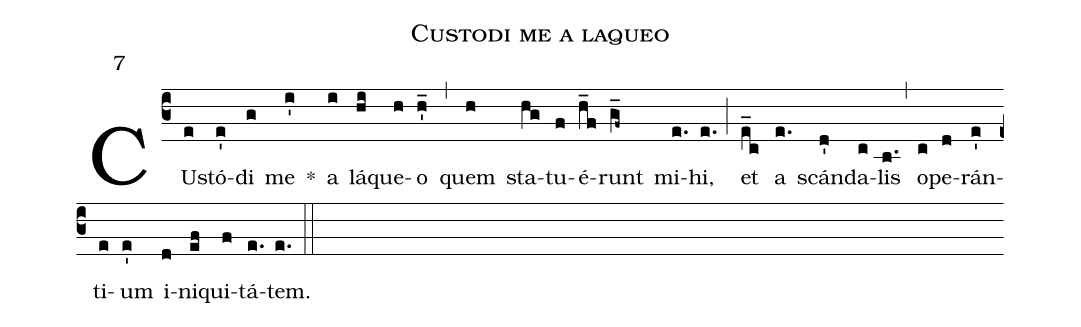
name:Custodi me a laqueo;
mode:7;
annotation:7;
office-part:Antiphonae;
%%
(c3) CU(e)stó(e')di(g) me(i') *() a(i) lá(hi)que(h)o(h'_) (,) quem(h) sta(hg)tu(f)é(h_f)runt(g_f~) mi(e.)hi,(e.) (;) et(e_c) a(e.) scán(d')da(c)lis(b.) (,) o(c)pe(d)rán(e')ti(e)um(e') i(d)ni(ef)qui(f)tá(e.)tem.(e.) (::)
